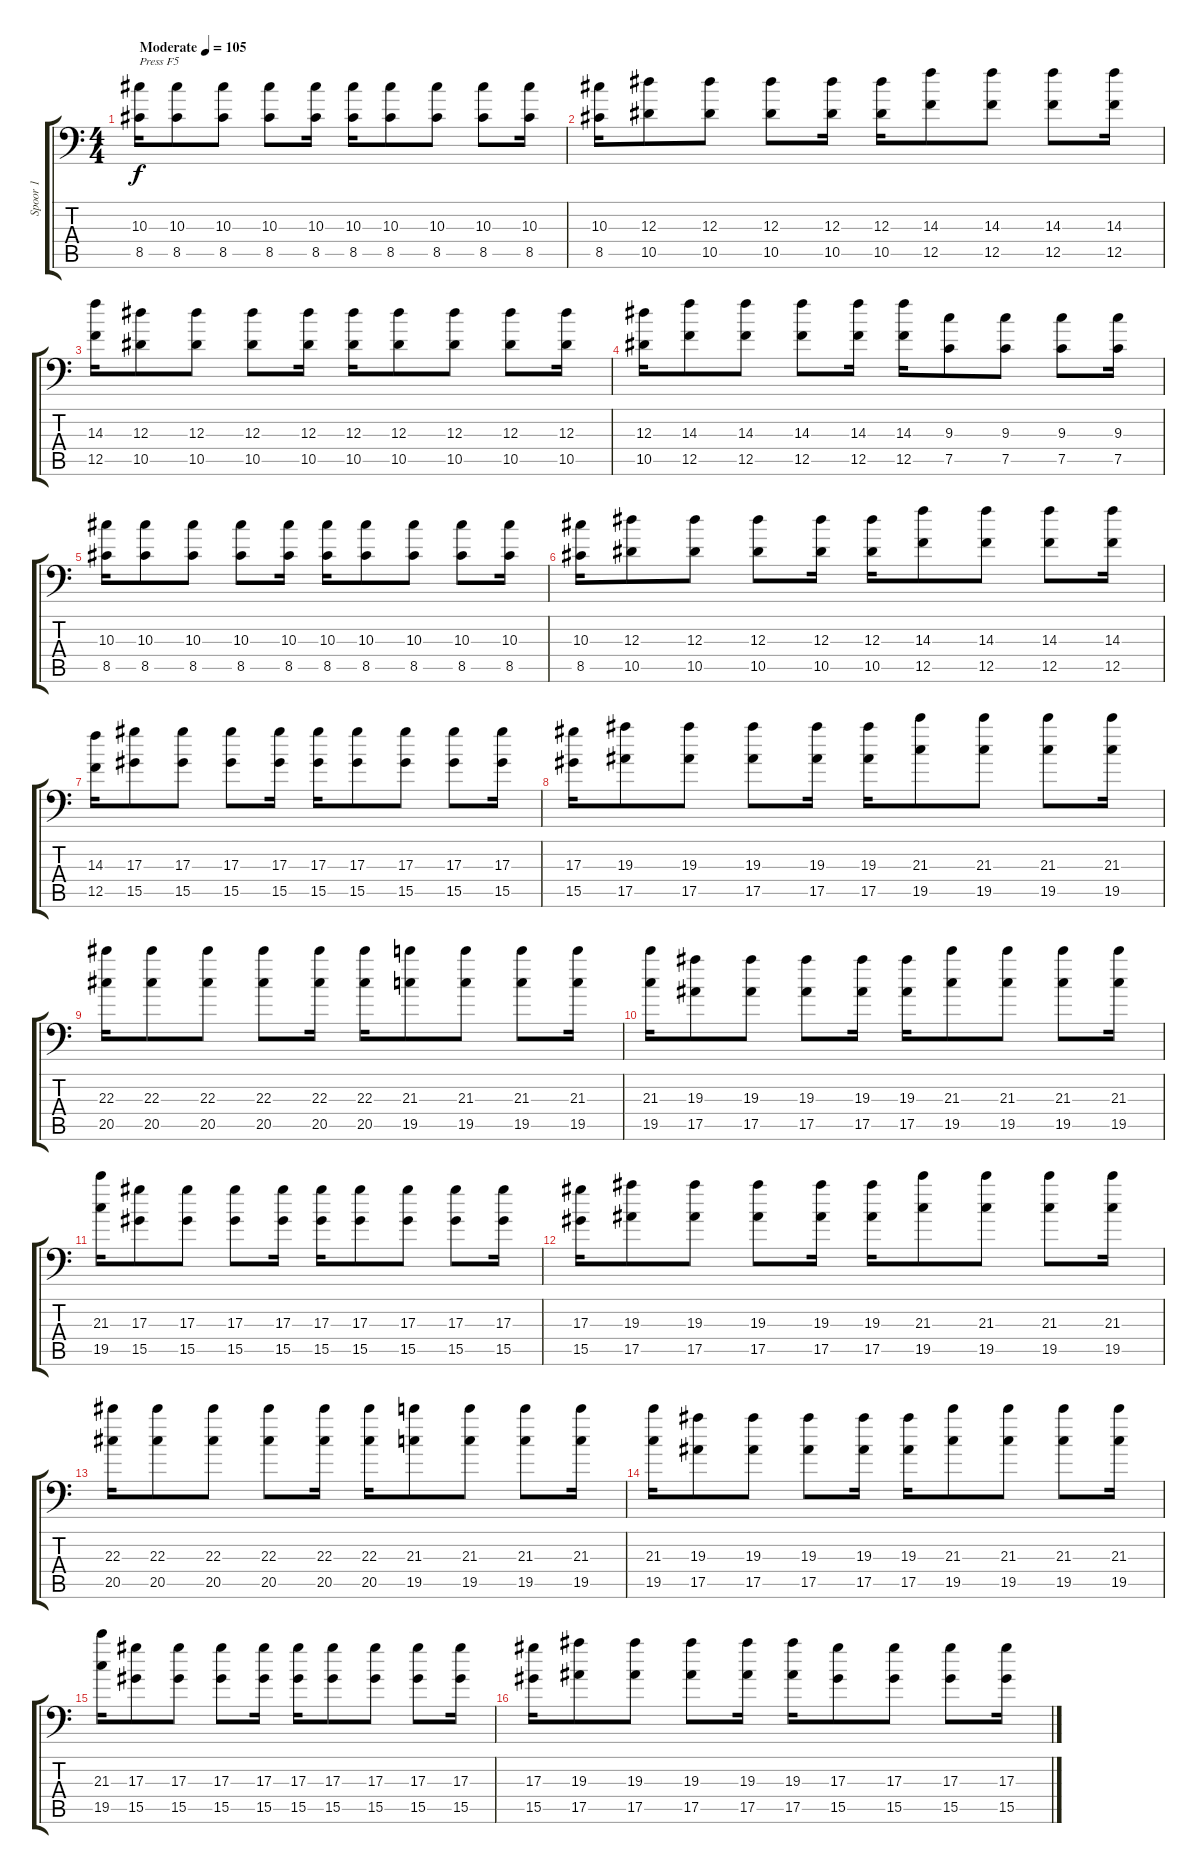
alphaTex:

\track ("Spoor 1" "Spoor 1") {instrument distortionguitar}
\staff {score tabs}
\tuning (C4 G3 Eb3 Bb2 F2 Bb1) {hide}
\ts (4 4)
\tempo (105 "Moderate")
\clef f4
\ks c
(10.3 8.5).16{txt "Press F5" dy f instrument distortionguitar} (10.3 8.5).8 (10.3 8.5).8 (10.3 8.5).8 (10.3 8.5).16 (10.3 8.5).16 (10.3 8.5).8 (10.3 8.5).8 (10.3 8.5).8 (10.3 8.5).16 |
(10.3 8.5).16 (12.3 10.5).8 (12.3 10.5).8 (12.3 10.5).8 (12.3 10.5).16 (12.3 10.5).16 (14.3 12.5).8 (14.3 12.5).8 (14.3 12.5).8 (14.3 12.5).16 |
(14.3 12.5).16 (12.3 10.5).8 (12.3 10.5).8 (12.3 10.5).8 (12.3 10.5).16 (12.3 10.5).16 (12.3 10.5).8 (12.3 10.5).8 (12.3 10.5).8 (12.3 10.5).16 |
(12.3 10.5).16 (14.3 12.5).8 (14.3 12.5).8 (14.3 12.5).8 (14.3 12.5).16 (14.3 12.5).16 (9.3 7.5).8 (9.3 7.5).8 (9.3 7.5).8 (9.3 7.5).16 |
(10.3 8.5).16 (10.3 8.5).8 (10.3 8.5).8 (10.3 8.5).8 (10.3 8.5).16 (10.3 8.5).16 (10.3 8.5).8 (10.3 8.5).8 (10.3 8.5).8 (10.3 8.5).16 |
(10.3 8.5).16 (12.3 10.5).8 (12.3 10.5).8 (12.3 10.5).8 (12.3 10.5).16 (12.3 10.5).16 (14.3 12.5).8 (14.3 12.5).8 (14.3 12.5).8 (14.3 12.5).16 |
(14.3 12.5).16 (17.3 15.5).8 (17.3 15.5).8 (17.3 15.5).8 (17.3 15.5).16 (17.3 15.5).16 (17.3 15.5).8 (17.3 15.5).8 (17.3 15.5).8 (17.3 15.5).16 |
(17.3 15.5).16 (19.3 17.5).8 (19.3 17.5).8 (19.3 17.5).8 (19.3 17.5).16 (19.3 17.5).16 (21.3 19.5).8 (21.3 19.5).8 (21.3 19.5).8 (21.3 19.5).16 |
(22.3 20.5).16 (22.3 20.5).8 (22.3 20.5).8 (22.3 20.5).8 (22.3 20.5).16 (22.3 20.5).16 (21.3 19.5).8 (21.3 19.5).8 (21.3 19.5).8 (21.3 19.5).16 |
(21.3 19.5).16 (19.3 17.5).8 (19.3 17.5).8 (19.3 17.5).8 (19.3 17.5).16 (19.3 17.5).16 (21.3 19.5).8 (21.3 19.5).8 (21.3 19.5).8 (21.3 19.5).16 |
(21.3 19.5).16 (17.3 15.5).8 (17.3 15.5).8 (17.3 15.5).8 (17.3 15.5).16 (17.3 15.5).16 (17.3 15.5).8 (17.3 15.5).8 (17.3 15.5).8 (17.3 15.5).16 |
(17.3 15.5).16 (19.3 17.5).8 (19.3 17.5).8 (19.3 17.5).8 (19.3 17.5).16 (19.3 17.5).16 (21.3 19.5).8 (21.3 19.5).8 (21.3 19.5).8 (21.3 19.5).16 |
(22.3 20.5).16 (22.3 20.5).8 (22.3 20.5).8 (22.3 20.5).8 (22.3 20.5).16 (22.3 20.5).16 (21.3 19.5).8 (21.3 19.5).8 (21.3 19.5).8 (21.3 19.5).16 |
(21.3 19.5).16 (19.3 17.5).8 (19.3 17.5).8 (19.3 17.5).8 (19.3 17.5).16 (19.3 17.5).16 (21.3 19.5).8 (21.3 19.5).8 (21.3 19.5).8 (21.3 19.5).16 |
(21.3 19.5).16 (17.3 15.5).8 (17.3 15.5).8 (17.3 15.5).8 (17.3 15.5).16 (17.3 15.5).16 (17.3 15.5).8 (17.3 15.5).8 (17.3 15.5).8 (17.3 15.5).16 |
(17.3 15.5).16 (19.3 17.5).8 (19.3 17.5).8 (19.3 17.5).8 (19.3 17.5).16 (19.3 17.5).16 (17.3 15.5).8 (17.3 15.5).8 (17.3 15.5).8 (17.3 15.5).16
